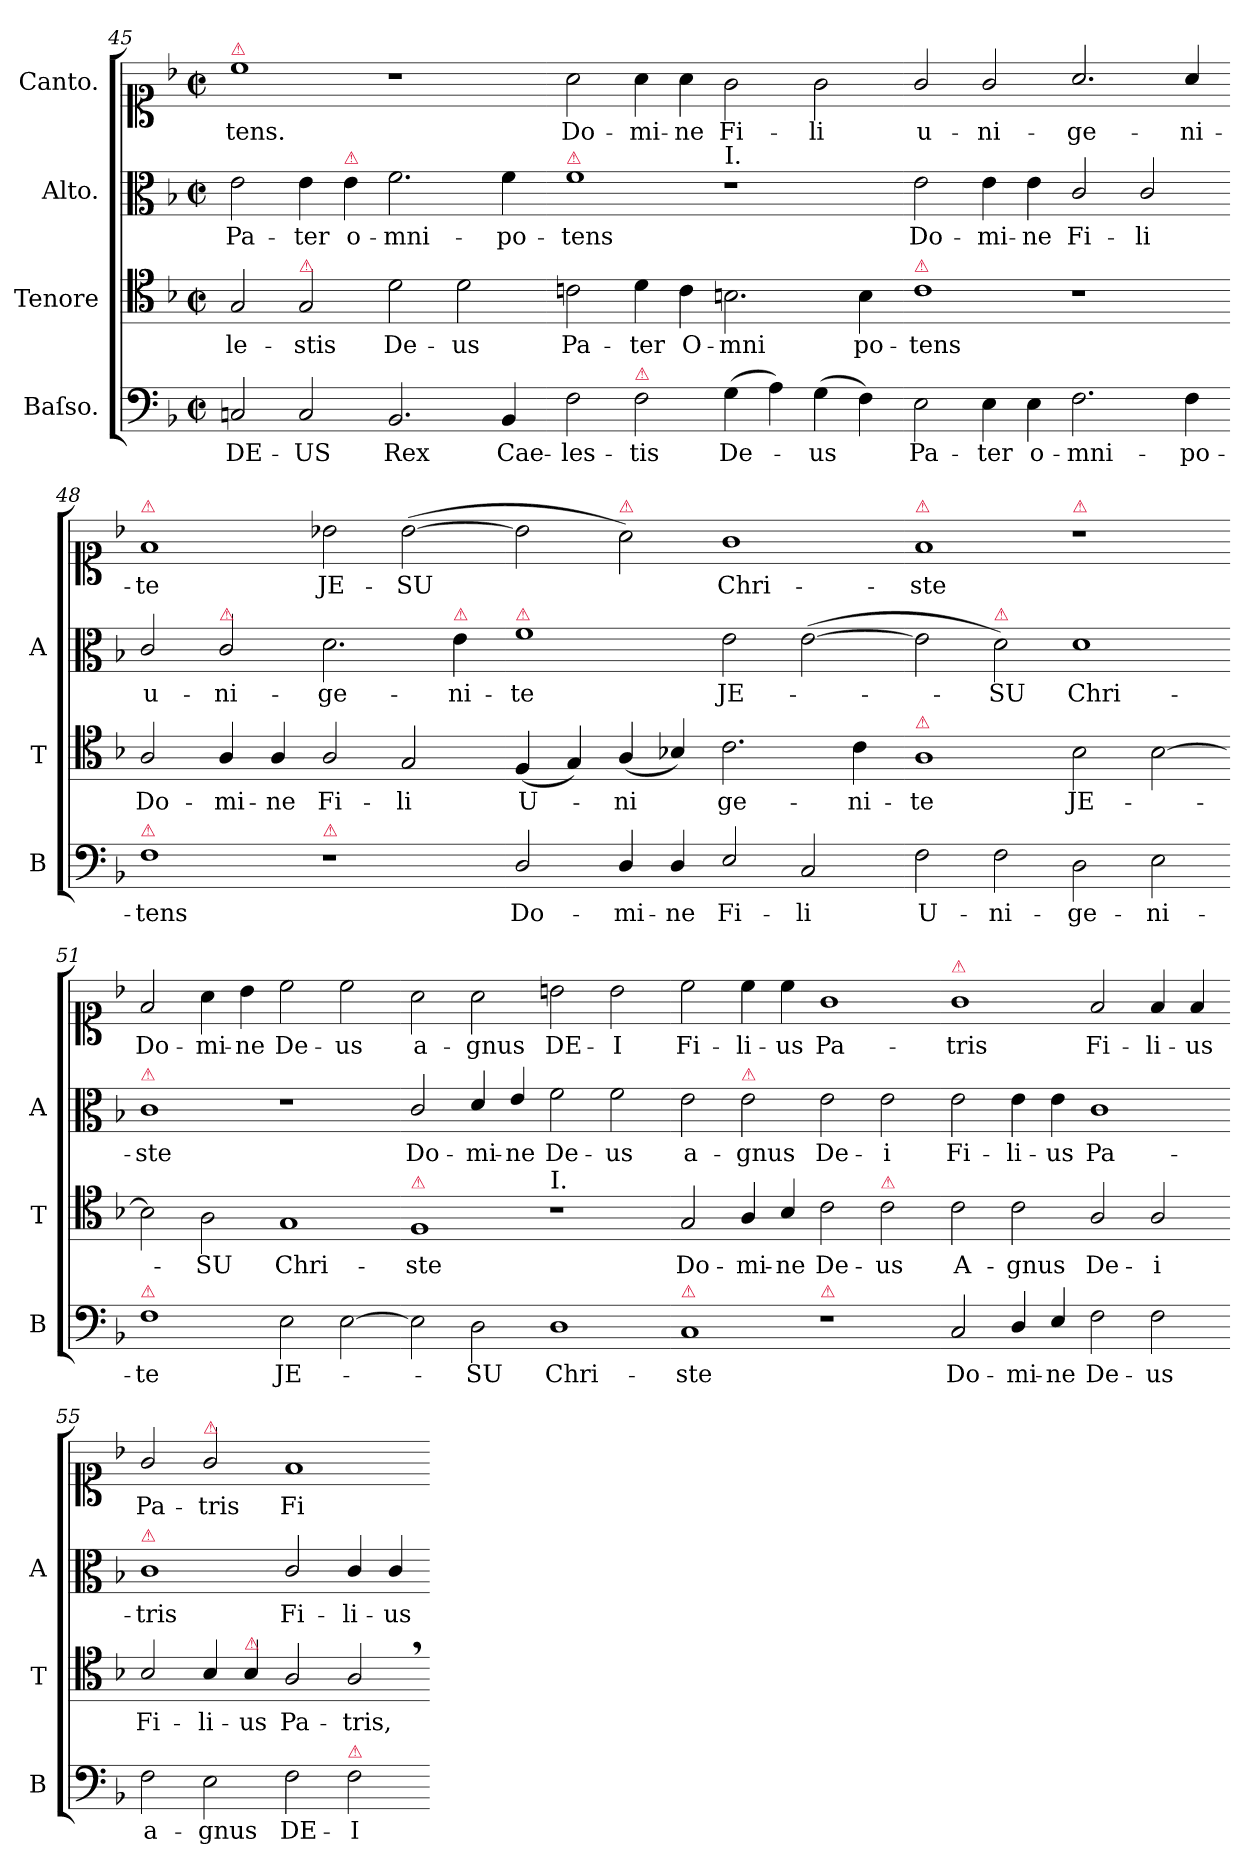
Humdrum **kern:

**kern	**text	**kern	**text	**kern	**text	**kern	**text
*part4	*part4	*part3	*part3	*part2	*part2	*part1	*part1
*staff4	*staff4	*staff3	*staff3	*staff2	*staff2	*staff1	*staff1
*I"Baſso.	*	*I"Tenore	*	*I"Alto.	*	*I"Canto.	*
*I'B	*	*I'T	*	*I'A	*	*	*
*clefF4	*	*clefC4	*	*clefC3	*	*clefC1	*
*k[b-]	*	*k[b-]	*	*k[b-]	*	*k[b-]	*
*M2/1	*	*M2/1	*	*M2/1	*	*M2/1	*
*met(c|)	*	*met(c|)	*	*met(c|)	*	*met(c|)	*
=45	=45	=45	=45	=45	=45	=45	=45
!	!	!	!	!	!	!LO:TX:a:color=crimson:t=⚠	!
2Cn/	DE-	2G/	-le-	2e\	Pa-	1cc	-tens.
!	!	!LO:TX:a:color=crimson:t=⚠	!	!	!	!	!
2C/	-US	2G/	-stis	4e\	-ter	.	.
!	!	!	!	!LO:TX:a:color=crimson:t=⚠	!	!	!
.	.	.	.	4e\	o-	.	.
2.BB-/	Rex	2d\	De-	2.f\	-mni-	1r	.
.	.	2d\	-us	.	.	.	.
4BB-/	Cae-	.	.	4f\	-po-	.	.
=46-	=46-	=46-	=46-	=46-	=46-	=46-	=46-
!	!	!	!	!LO:TX:a:color=crimson:t=⚠	!	!	!
2F\	-les-	2cn\	Pa-	1f	-tens	2a\	Do-
!LO:TX:a:color=crimson:t=⚠	!	!	!	!	!	!	!
2F\	-tis	4d\	-ter	.	.	4a\	-mi-
.	.	4c\	O-	.	.	4a\	-ne
!	!	!	!	!LO:TX:a:t=I.	!	!	!
(>4G\	De-	2.Bn\	-mni	1r	.	2g\	Fi-
4A\)	.	.	.	.	.	.	.
(>4G\	-us	.	.	.	.	2g\	-li
4F\)	.	4B\	po-	.	.	.	.
=47-	=47-	=47-	=47-	=47-	=47-	=47-	=47-
!	!	!LO:TX:a:color=crimson:t=⚠	!	!	!	!	!
2E\	Pa-	1c	-tens	2e\	Do-	2g/	u-
4E\	-ter	.	.	4e\	-mi-	2g/	-ni-
4E\	o-	.	.	4e\	-ne	.	.
2.F\	-mni-	1r	.	2c/	Fi-	2.a/	-ge-
.	.	.	.	2c/	-li	.	.
4F\	-po-	.	.	.	.	4a/	-ni-
=48-	=48-	=48-	=48-	=48-	=48-	=48-	=48-
!	!	!	!	!	!	!LO:TX:a:color=crimson:t=⚠	!
!LO:TX:a:color=crimson:t=⚠	!	!	!	!	!	!	!
1F	-tens	2A/	Do-	2c/	u-	1f	-te
!	!	!	!	!LO:TX:a:color=crimson:t=⚠	!	!	!
.	.	4A/	-mi-	2c/	-ni-	.	.
.	.	4A/	-ne	.	.	.	.
!LO:TX:a:color=crimson:t=⚠	!	!	!	!	!	!	!
1r	.	2A/	Fi-	2.d\	-ge-	2b-X\	JE-
.	.	2G/	-li	.	.	(>[2b-\	-SU
!	!	!	!	!LO:TX:a:color=crimson:t=⚠	!	!	!
.	.	.	.	4e\	-ni-	.	.
=49-	=49-	=49-	=49-	=49-	=49-	=49-	=49-
!	!	!	!	!LO:TX:a:color=crimson:t=⚠	!	!	!
2D/	Do-	(>4F/	U-	1f	-te	2b-\]	.
.	.	4G/)	.	.	.	.	.
!	!	!	!	!	!	!LO:TX:a:color=crimson:t=⚠	!
4D/	-mi-	(>4A/	-ni	.	.	2a\)	.
4D/	-ne	4B-X/)	.	.	.	.	.
2E/	Fi-	2.c\	ge-	2e\	JE-	1g	Chri-
2C/	-li	.	.	(>[2e\	.	.	.
.	.	4c\	-ni-	.	.	.	.
=50-	=50-	=50-	=50-	=50-	=50-	=50-	=50-
!	!	!	!	!	!	!LO:TX:a:color=crimson:t=⚠	!
!	!	!LO:TX:a:color=crimson:t=⚠	!	!	!	!	!
2F\	U-	1A	-te	2e\]	.	1f	-ste
!	!	!	!	!LO:TX:a:color=crimson:t=⚠	!	!	!
2F\	-ni-	.	.	2d\)	-SU	.	.
!	!	!	!	!	!	!LO:TX:a:color=crimson:t=⚠	!
2D\	-ge-	2B-\	JE-	1d	Chri-	1r	.
2E\	-ni-	[2B-\	.	.	.	.	.
=51-	=51-	=51-	=51-	=51-	=51-	=51-	=51-
!	!	!	!	!LO:TX:a:color=crimson:t=⚠	!	!	!
!LO:TX:a:color=crimson:t=⚠	!	!	!	!	!	!	!
1F	-te	2B-\]	.	1c	-ste	2f/	Do-
.	.	2A\	-SU	.	.	4a\	-mi-
.	.	.	.	.	.	4b-\	-ne
2E\	JE-	1G	Chri-	1r	.	2cc\	De-
[2E\	.	.	.	.	.	2cc\	-us
=52-	=52-	=52-	=52-	=52-	=52-	=52-	=52-
!	!	!LO:TX:a:color=crimson:t=⚠	!	!	!	!	!
2E\]	.	1F	-ste	2c/	Do-	2a\	a-
2D\	-SU	.	.	4d/	-mi-	2a\	-gnus
.	.	.	.	4e/	-ne	.	.
!	!	!LO:TX:a:t=I.	!	!	!	!	!
1D	Chri-	1r	.	2f\	De-	2bn\	DE-
.	.	.	.	2f\	-us	2b\	-I
=53-	=53-	=53-	=53-	=53-	=53-	=53-	=53-
!LO:TX:a:color=crimson:t=⚠	!	!	!	!	!	!	!
1C	-ste	2G/	Do-	2e\	a-	2cc\	Fi-
!	!	!	!	!LO:TX:a:color=crimson:t=⚠	!	!	!
.	.	4A/	-mi-	2e\	-gnus	4cc\	-li-
.	.	4B-/	-ne	.	.	4cc\	-us
!LO:TX:a:color=crimson:t=⚠	!	!	!	!	!	!	!
1r	.	2c\	De-	2e\	De-	1g	Pa-
!	!	!LO:TX:a:color=crimson:t=⚠	!	!	!	!	!
.	.	2c\	-us	2e\	-i	.	.
=54-	=54-	=54-	=54-	=54-	=54-	=54-	=54-
!	!	!	!	!	!	!LO:TX:a:color=crimson:t=⚠	!
2C/	Do-	2c\	A-	2e\	Fi-	1g	-tris
4D/	-mi-	2c\	-gnus	4e\	-li-	.	.
4E/	-ne	.	.	4e\	-us	.	.
2F\	De-	2A/	De-	1c	Pa-	2f/	Fi-
2F\	-us	2A/	-i	.	.	4f/	-li-
.	.	.	.	.	.	4f/	-us
=55-	=55-	=55-	=55-	=55-	=55-	=55-	=55-
!	!	!	!	!LO:TX:a:color=crimson:t=⚠	!	!	!
2F\	a-	2B-/	Fi-	1c	-tris	2g/	Pa-
!	!	!	!	!	!	!LO:TX:a:color=crimson:t=⚠	!
2E\	-gnus	4B-/	-li-	.	.	2g/	-tris
!	!	!LO:TX:a:color=crimson:t=⚠	!	!	!	!	!
.	.	4B-/	-us	.	.	.	.
2F\	DE-	2A/	Pa-	2c/	Fi-	1f	Fi-
!LO:TX:a:color=crimson:t=⚠	!	!	!	!	!	!	!
2F\	-I	2A,</	-tris,	4c/	-li-	.	.
.	.	.	.	4c/	-us	.	.
=-	=-	=-	=-	=-	=-	=-	=-
*-	*-	*-	*-	*-	*-	*-	*-
